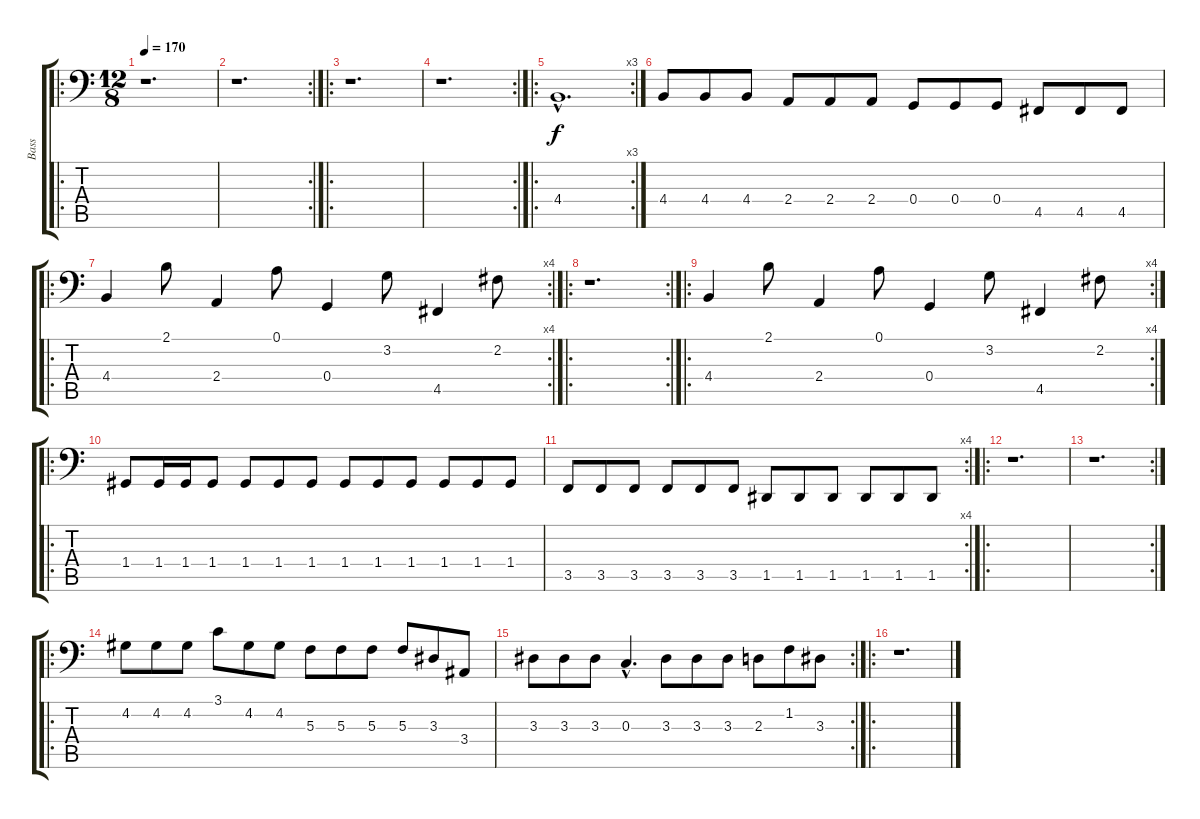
\track ("Bass" "Bass") {instrument electricbasspick}
\staff {score tabs}
\tuning (A2 E2 C2 G1 D1 A0) {hide}
\ro
\ts (12 8)
\tempo 170
\clef f4
\ks c
r.1{d dy f instrument electricbasspick} |
\rc 2
r.1{d} |
\ro
r.1{d} |
\rc 2
r.1{d} |
\ro
\rc 3
4.4{hac}.1{d} |
4.4.8 4.4.8 4.4.8 2.4.8 2.4.8 2.4.8 0.4.8 0.4.8 0.4.8 4.5.8 4.5.8 4.5.8 |
\ro
\rc 4
4.4.4 2.1.8 2.4.4 0.1.8 0.4.4 3.2.8 4.5.4 2.2.8 |
\ro
\rc 2
r.1{d} |
\ro
\rc 4
4.4.4 2.1.8 2.4.4 0.1.8 0.4.4 3.2.8 4.5.4 2.2.8 |
\ro
1.4.8 1.4.16 1.4.16 1.4.8 1.4.8 1.4.8 1.4.8 1.4.8 1.4.8 1.4.8 1.4.8 1.4.8 1.4.8 |
\rc 4
3.5.8 3.5.8 3.5.8 3.5.8 3.5.8 3.5.8 1.5.8 1.5.8 1.5.8 1.5.8 1.5.8 1.5.8 |
\ro
r.1{d} |
\rc 2
r.1{d} |
\ro
4.2.8 4.2.8 4.2.8 3.1.8 4.2.8 4.2.8 5.3.8 5.3.8 5.3.8 5.3.8 3.3.8 3.4.8 |
\rc 2
3.3.8 3.3.8 3.3.8 0.3{hac}.4{d} 3.3.8 3.3.8 3.3.8 2.3.8 1.2.8 3.3.8 |
\ro
r.1{d}
